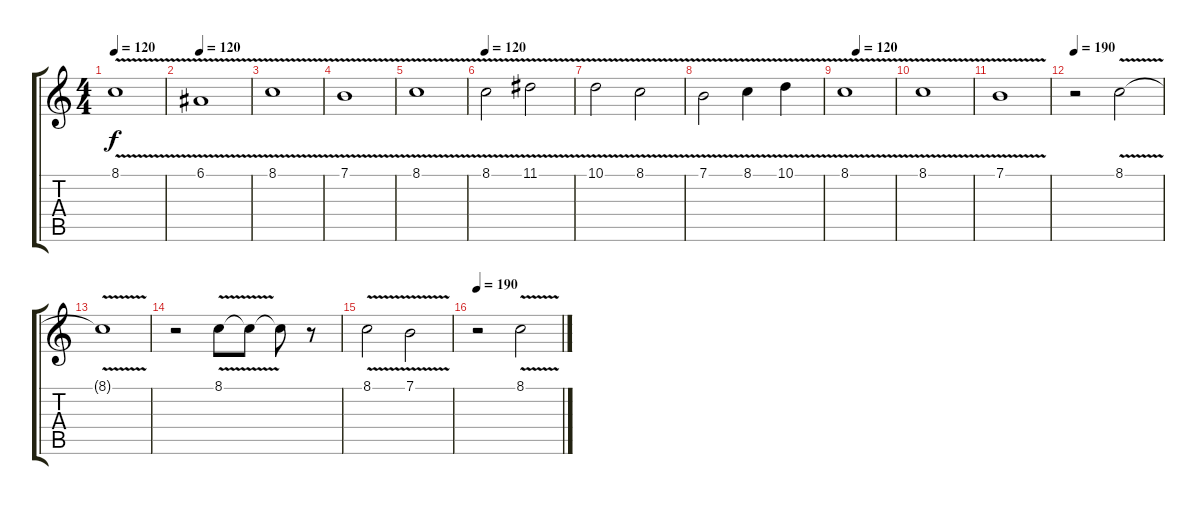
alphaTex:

\track "" {instrument tubularbells}
\staff {score tabs}
\tuning (E4 B3 G3 D3 A2 E2) {hide}
\ts (4 4)
\tempo 120
\clef g2
\ks c
8.1{v}.1{dy f} |
\tempo 120
6.1{v}.1{volume 10 balance 11} |
8.1{v}.1 |
7.1{v}.1 |
8.1{v}.1 |
\tempo 120
8.1{v}.2{volume 12 balance 11 instrument lead6voice} 11.1{v}.2 |
10.1{v}.2 8.1{v}.2 |
7.1{v}.2 8.1{v}.4 10.1{v}.4 |
\tempo (120 0.25)
8.1{v}.1 |
8.1{v}.1{volume 10 balance 11} |
7.1{v}.1 |
\tempo 190
r.2 8.1{v}.2{volume 12 balance 11 instrument lead6voice} |
8.1{t}.1 |
r.2 8.1{v}.8 8.1{t}.8 8.1{t}.8 r.8 |
8.1{v}.2 7.1{v}.2 |
\tempo 190
r.2 8.1{v}.2{volume 12 balance 11 instrument lead6voice}
